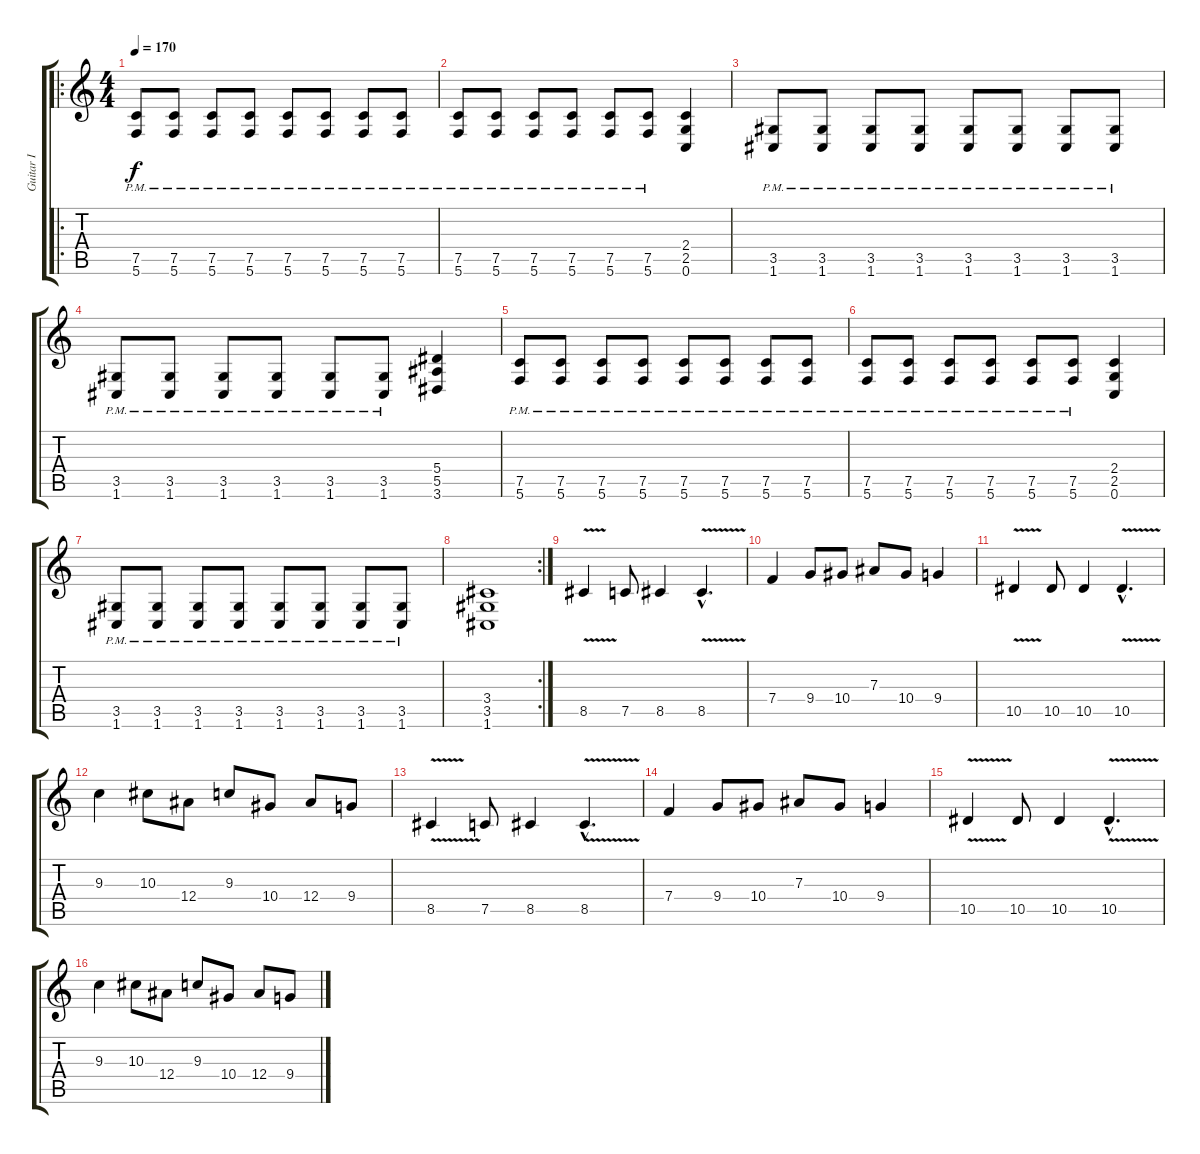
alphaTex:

\track ("Guitar I" "Guitar I") {instrument distortionguitar}
\staff {score tabs}
\tuning (C4 G3 Eb3 Bb2 F2 C2) {hide}
\ro
\ts (4 4)
\tempo 170
\clef g2
\ks c
(7.5{pm} 5.6{pm}).8{dy f} (7.5{pm} 5.6{pm}).8 (7.5{pm} 5.6{pm}).8 (7.5{pm} 5.6{pm}).8 (7.5{pm} 5.6{pm}).8 (7.5{pm} 5.6{pm}).8 (7.5{pm} 5.6{pm}).8 (7.5{pm} 5.6{pm}).8 |
(7.5{pm} 5.6{pm}).8 (7.5{pm} 5.6{pm}).8 (7.5{pm} 5.6{pm}).8 (7.5{pm} 5.6{pm}).8 (7.5{pm} 5.6{pm}).8 (7.5{pm} 5.6{pm}).8 (2.4 2.5 0.6).4 |
(3.5{pm} 1.6{pm}).8 (3.5{pm} 1.6{pm}).8 (3.5{pm} 1.6{pm}).8 (3.5{pm} 1.6{pm}).8 (3.5{pm} 1.6{pm}).8 (3.5{pm} 1.6{pm}).8 (3.5{pm} 1.6{pm}).8 (3.5{pm} 1.6{pm}).8 |
(3.5{pm} 1.6{pm}).8 (3.5{pm} 1.6{pm}).8 (3.5{pm} 1.6{pm}).8 (3.5{pm} 1.6{pm}).8 (3.5{pm} 1.6{pm}).8 (3.5{pm} 1.6{pm}).8 (5.4 5.5 3.6).4 |
(7.5{pm} 5.6{pm}).8 (7.5{pm} 5.6{pm}).8 (7.5{pm} 5.6{pm}).8 (7.5{pm} 5.6{pm}).8 (7.5{pm} 5.6{pm}).8 (7.5{pm} 5.6{pm}).8 (7.5{pm} 5.6{pm}).8 (7.5{pm} 5.6{pm}).8 |
(7.5{pm} 5.6{pm}).8 (7.5{pm} 5.6{pm}).8 (7.5{pm} 5.6{pm}).8 (7.5{pm} 5.6{pm}).8 (7.5{pm} 5.6{pm}).8 (7.5{pm} 5.6{pm}).8 (2.4 2.5 0.6).4 |
(3.5{pm} 1.6{pm}).8 (3.5{pm} 1.6{pm}).8 (3.5{pm} 1.6{pm}).8 (3.5{pm} 1.6{pm}).8 (3.5{pm} 1.6{pm}).8 (3.5{pm} 1.6{pm}).8 (3.5{pm} 1.6{pm}).8 (3.5{pm} 1.6{pm}).8 |
\rc 2
(3.4 3.5 1.6).1 |
8.5{v}.4{volume 13} 7.5.8 8.5.4 8.5{v hac}.4{d} |
7.4.4 9.4.8 10.4.8 7.3.8 10.4.8 9.4.4 |
10.5{v}.4 10.5.8 10.5.4 10.5{v hac}.4{d} |
9.3.4 10.3.8 12.4.8 9.3.8 10.4.8 12.4.8 9.4.8 |
8.5{v}.4 7.5.8 8.5.4 8.5{v hac}.4{d} |
7.4.4 9.4.8 10.4.8 7.3.8 10.4.8 9.4.4 |
10.5{v}.4 10.5.8 10.5.4 10.5{v hac}.4{d} |
9.3.4 10.3.8 12.4.8 9.3.8 10.4.8 12.4.8 9.4.8
